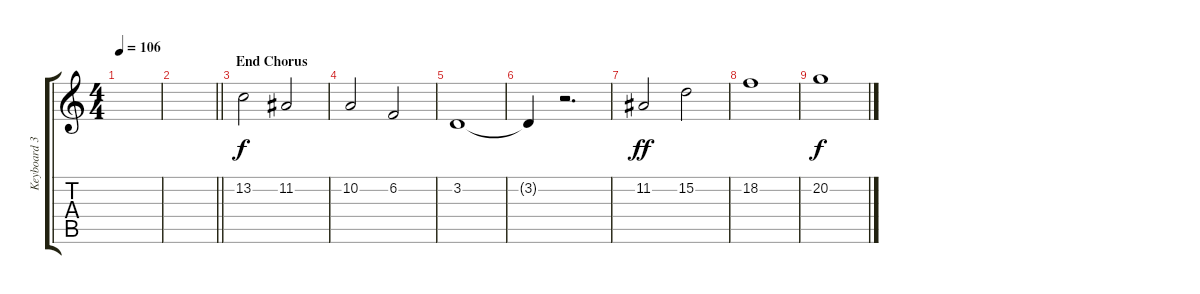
\track ("Keyboard 3" "Keyboard 3") {instrument frenchhorn}
\staff {score tabs}
\tuning (E4 B3 G3 D3 A2 E2) {hide}
\ts (4 4)
\tempo 106
\clef g2
\ks c
|
\barLineRight lightlight
|
\section ("" "End Chorus")
13.2.2{volume 12 instrument frenchhorn} 11.2.2 |
10.2.2 6.2.2 |
3.2.1 |
3.2{t}.4 r.2{d} |
11.2.2{dy ff} 15.2.2 |
18.2.1{volume 0} |
20.2.1{dy f}
